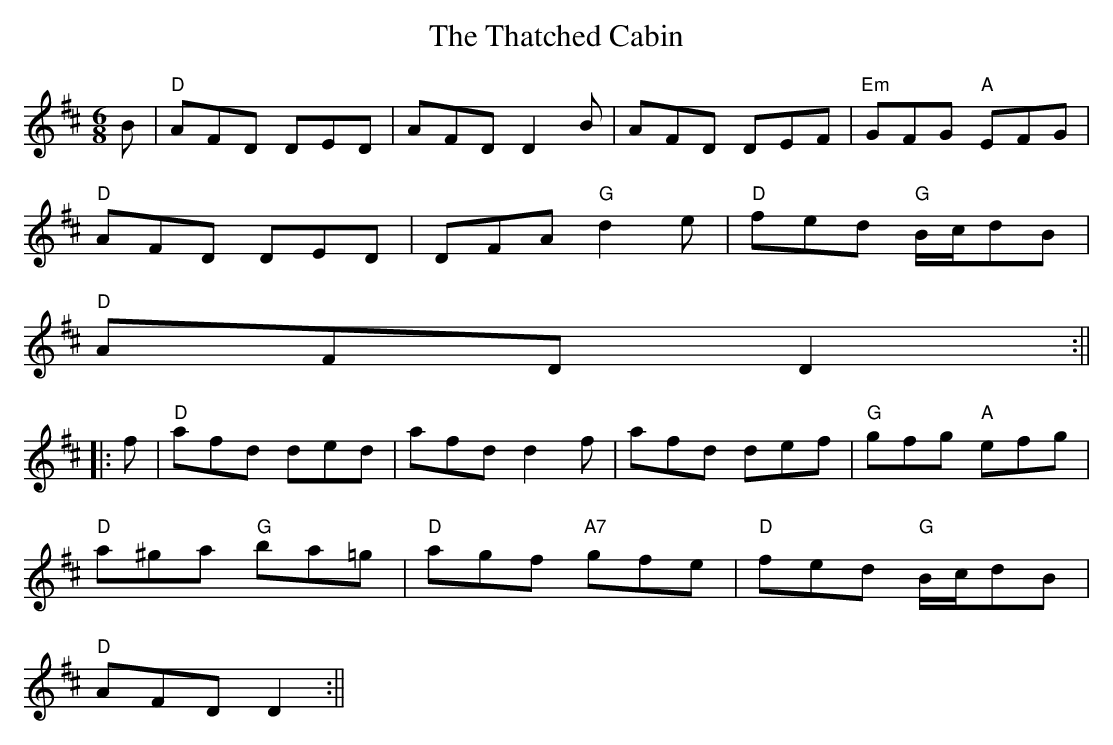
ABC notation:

X:1
T:The Thatched Cabin
M:6/8
L:1/8
K:D
B | "D" AFD DED | AFD D2 B | AFD DEF | "Em" GFG "A" EFG |
"D" AFD DED | DFA "G" d2 e | "D" fed "G" B/c/dB |
"D" AFD D2 :||
||: f | "D" afd ded | afd d2 f | afd def | "G" gfg "A" efg |
"D" a^ga "G" ba=g | "D" agf "A7" gfe | "D" fed "G" B/c/dB |
"D"AFD D2 :||
